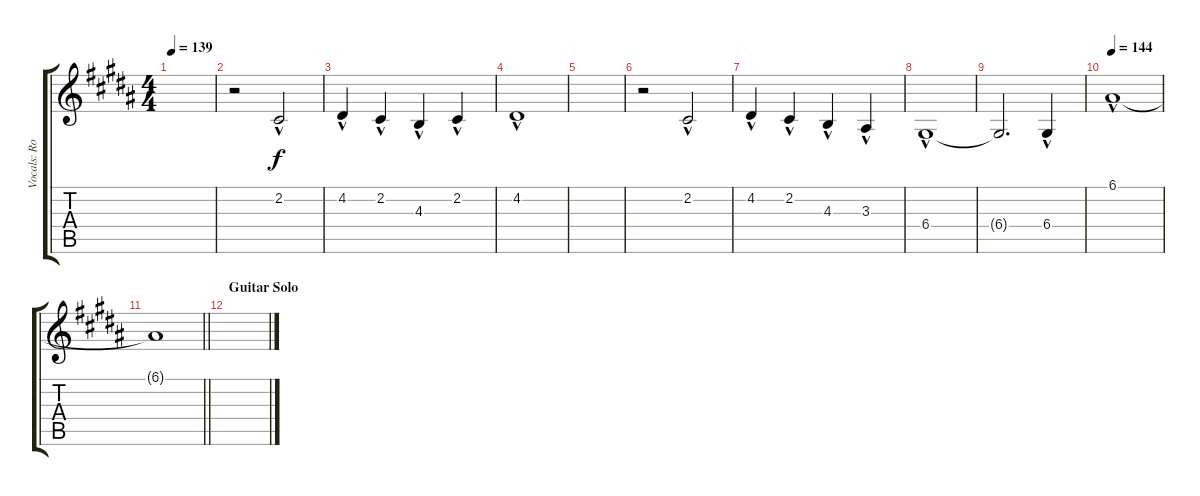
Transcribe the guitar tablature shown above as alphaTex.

\track ("Vocals: Rob" "Vocals: Ro") {instrument lead2sawtooth}
\staff {score tabs}
\tuning (E4 B3 G3 D3 A2 E2) {hide}
\ts (4 4)
\tempo 139
\clef g2
\ks b
|
r.2 2.2{hac}.2 |
4.2{hac}.4 2.2{hac}.4 4.3{hac}.4 2.2{hac}.4 |
4.2{hac}.1 |
|
r.2 2.2{hac}.2 |
4.2{hac}.4 2.2{hac}.4 4.3{hac}.4 3.3{hac}.4 |
6.4{hac}.1 |
6.4{t}.2{d} 6.4{hac}.4 |
\tempo 144
6.1{hac}.1 |
\barLineRight lightlight
6.1{t}.1 |
\section ("" "Guitar Solo")
